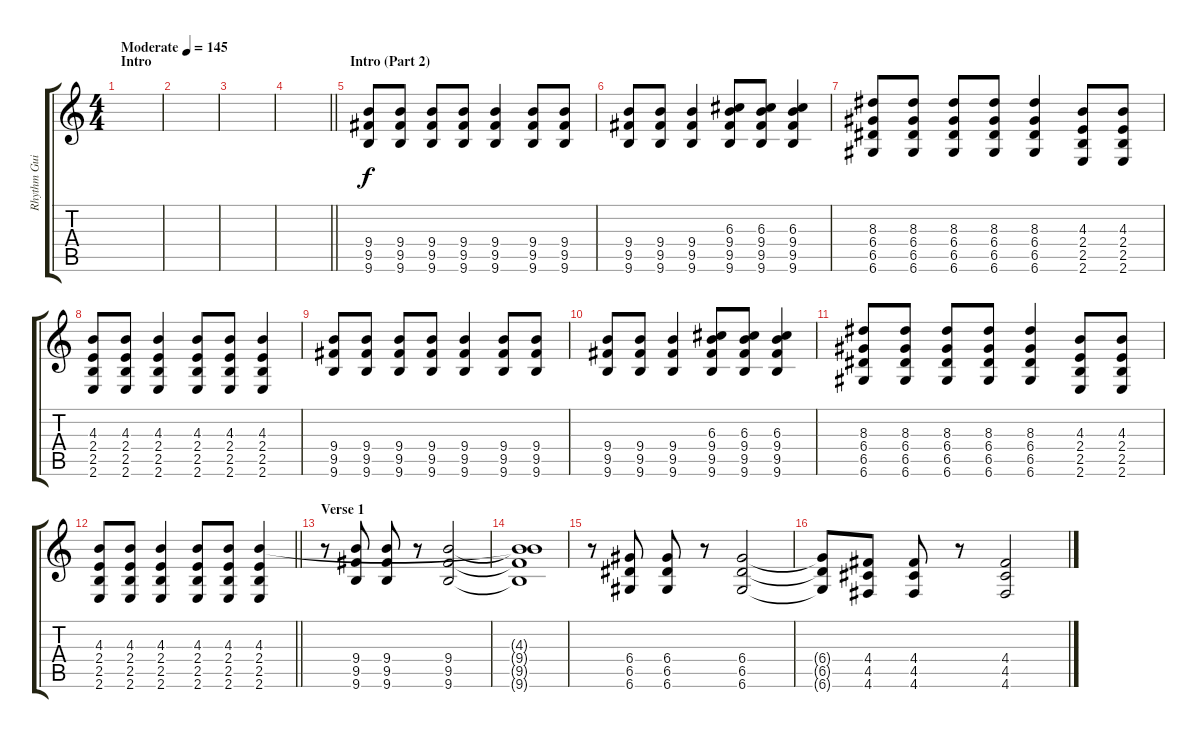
\track ("Rhythm Guitar" "Rhythm Gui") {instrument overdrivenguitar}
\staff {score tabs}
\tuning (E4 B3 G3 D3 A2 D2) {hide}
\ts (4 4)
\section ("" "Intro")
\tempo (145 "Moderate")
\clef g2
\ks c
|
|
|
\barLineRight lightlight
|
\section ("" "Intro (Part 2)")
(9.4 9.5 9.6).8 (9.4 9.5 9.6).8 (9.4 9.5 9.6).8 (9.4 9.5 9.6).8 (9.4 9.5 9.6).4 (9.4 9.5 9.6).8 (9.4 9.5 9.6).8 |
(9.4 9.5 9.6).8 (9.4 9.5 9.6).8 (9.4 9.5 9.6).4 (6.3 9.4 9.5 9.6).8 (6.3 9.4 9.5 9.6).8 (6.3 9.4 9.5 9.6).4 |
(8.3 6.4 6.5 6.6).8 (8.3 6.4 6.5 6.6).8 (8.3 6.4 6.5 6.6).8 (8.3 6.4 6.5 6.6).8 (8.3 6.4 6.5 6.6).4 (4.3 2.4 2.5 2.6).8 (4.3 2.4 2.5 2.6).8 |
(4.3 2.4 2.5 2.6).8 (4.3 2.4 2.5 2.6).8 (4.3 2.4 2.5 2.6).4 (4.3 2.4 2.5 2.6).8 (4.3 2.4 2.5 2.6).8 (4.3 2.4 2.5 2.6).4 |
(9.4 9.5 9.6).8 (9.4 9.5 9.6).8 (9.4 9.5 9.6).8 (9.4 9.5 9.6).8 (9.4 9.5 9.6).4 (9.4 9.5 9.6).8 (9.4 9.5 9.6).8 |
(9.4 9.5 9.6).8 (9.4 9.5 9.6).8 (9.4 9.5 9.6).4 (6.3 9.4 9.5 9.6).8 (6.3 9.4 9.5 9.6).8 (6.3 9.4 9.5 9.6).4 |
(8.3 6.4 6.5 6.6).8 (8.3 6.4 6.5 6.6).8 (8.3 6.4 6.5 6.6).8 (8.3 6.4 6.5 6.6).8 (8.3 6.4 6.5 6.6).4 (4.3 2.4 2.5 2.6).8 (4.3 2.4 2.5 2.6).8 |
\barLineRight lightlight
(4.3 2.4 2.5 2.6).8 (4.3 2.4 2.5 2.6).8 (4.3 2.4 2.5 2.6).4 (4.3 2.4 2.5 2.6).8 (4.3 2.4 2.5 2.6).8 (4.3 2.4 2.5 2.6).4 |
\section ("" "Verse 1")
r.8 (9.4 9.5 9.6).8 (9.4 9.5 9.6).8 r.8 (9.4 9.5 9.6).2 |
(4.3{t} 9.4{t} 9.5{t} 9.6{t}).1 |
r.8 (6.4 6.5 6.6).8 (6.4 6.5 6.6).8 r.8 (6.4 6.5 6.6).2 |
(6.4{t} 6.5{t} 6.6{t}).8 (4.4 4.5 4.6).8 (4.4 4.5 4.6).8 r.8 (4.4 4.5 4.6).2
